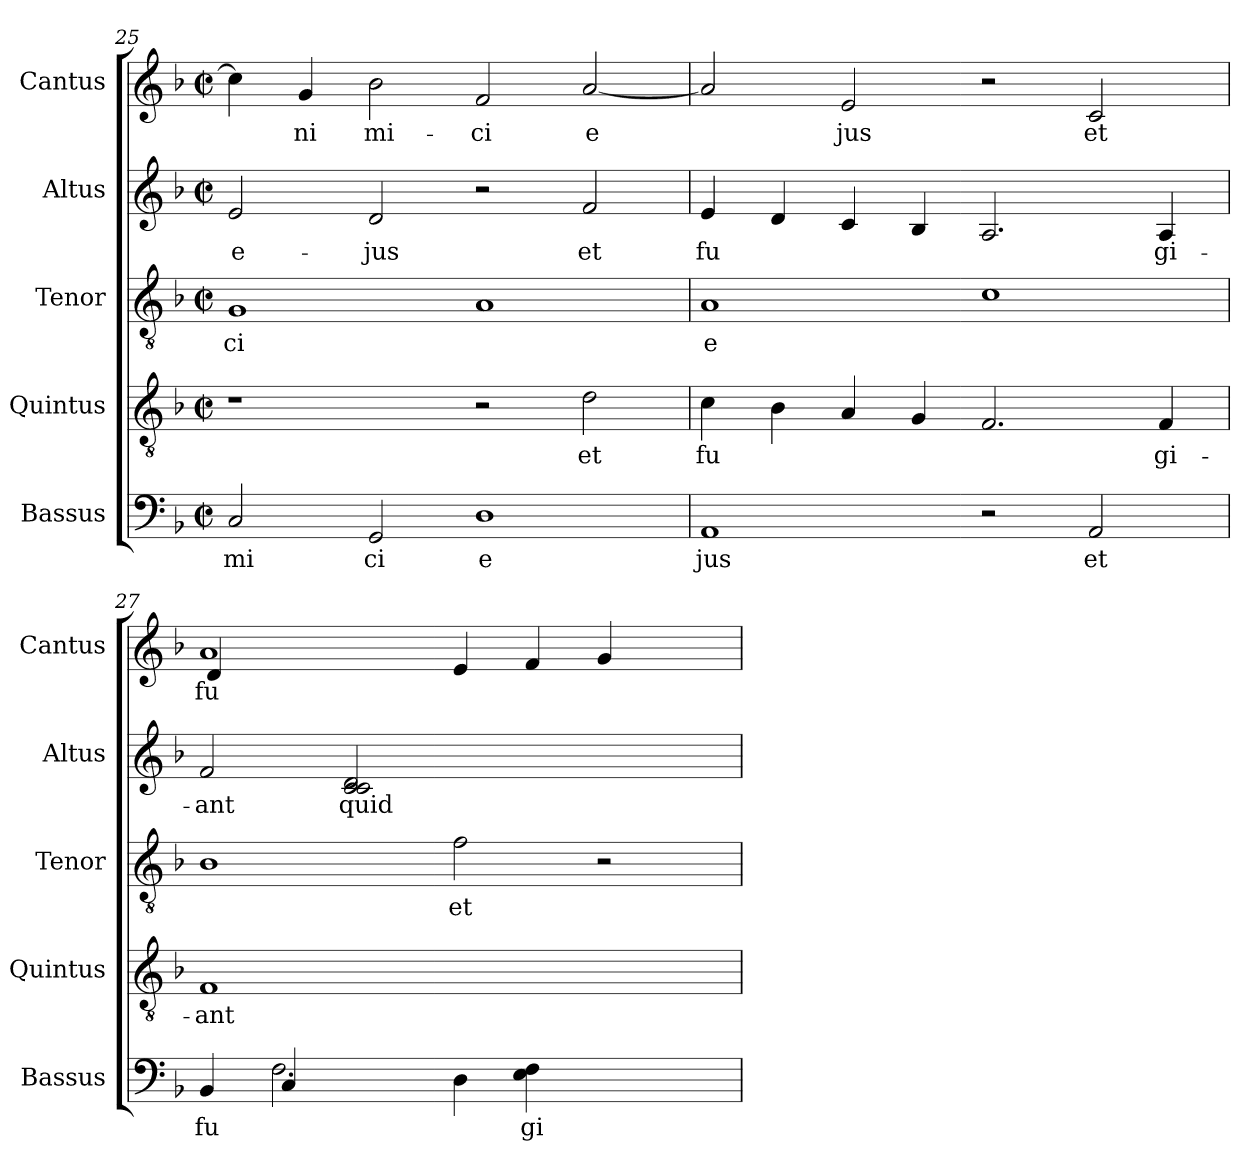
**kern	**text	**kern	**text	**kern	**text	**kern	**text	**kern	**text
*part5	*part5	*part4	*part4	*part3	*part3	*part2	*part2	*part1	*part1
*staff5	*staff5	*staff4	*staff4	*staff3	*staff3	*staff2	*staff2	*staff1	*staff1
*I"Bassus	*	*I"Quintus	*	*I"Tenor	*	*I"Altus	*	*I"Cantus	*
*I'Bassus	*	*I'Quintus	*	*I'Tenor	*	*I'Altus	*	*I'Cantus	*
*clefF4	*	*clefGv2	*	*clefGv2	*	*clefG2	*	*clefG2	*
*k[b-]	*	*k[b-]	*	*k[b-]	*	*k[b-]	*	*k[b-]	*
*F:	*	*F:	*	*F:	*	*F:	*	*F:	*
*M2/2	*	*M2/2	*	*M2/2	*	*M2/2	*	*M2/2	*
*met(c|)	*	*met(c|)	*	*met(c|)	*	*met(c|)	*	*met(c|)	*
=25	=25	=25	=25	=25	=25	=25	=25	=25	=25
!	!LO:LY:b:cj	!	!	!	!LO:LY:b:cj	!	!LO:LY:b:cj	!	!LO:LY:b:cj
2C/	mi	1r	.	1G	-ci	2e/	e-	4cc\]	--
!	!	!	!	!	!	!	!	!	!LO:LY:b:cj
.	.	.	.	.	.	.	.	4g/	-ni
!	!LO:LY:b:cj	!	!	!	!	!	!LO:LY:b:cj	!	!LO:LY:b:cj
2GG/	ci	.	.	.	.	2d/	-jus	2b-\	mi-
!	!LO:LY:b:cj	!	!	!	!LO:LY:b:cj	!	!	!	!LO:LY:b:cj
1D	e	2r	.	1A	.	2r	.	2f/	-ci
!	!	!	!LO:LY:b:cj	!	!	!	!LO:LY:b:cj	!	!LO:LY:b:cj
.	.	2d\	et	.	.	2f/	et	[<2a/	e-
=26	=26	=26	=26	=26	=26	=26	=26	=26	=26
!	!LO:LY:b:cj	!	!LO:LY:b:cj	!	!LO:LY:b:cj	!	!LO:LY:b:cj	!	!LO:LY:b:cj
1AA	jus	4c\	fu-	1A	e-	4e/	fu-	2a/]	--
!	!	!	!LO:LY:b:cj	!	!	!	!LO:LY:b:cj	!	!
.	.	4B-\	--	.	.	4d/	--	.	.
!	!	!	!LO:LY:b:cj	!	!	!	!LO:LY:b:cj	!	!LO:LY:b:cj
.	.	4A/	--	.	.	4c/	--	2e/	-jus
!	!	!	!LO:LY:b:cj	!	!	!	!LO:LY:b:cj	!	!
.	.	4G/	--	.	.	4B-/	--	.	.
!	!	!	!LO:LY:b:cj	!	!LO:LY:b:cj	!	!LO:LY:b:cj	!	!
2r	.	2.F/	--	1c	--	2.A/	--	2r	.
!	!LO:LY:b:cj	!	!	!	!	!	!	!	!LO:LY:b:cj
2AA/	et	.	.	.	.	.	.	2c/	et
!	!	!	!LO:LY:b:cj	!	!	!	!LO:LY:b:cj	!	!
.	.	4F/	-gi-	.	.	4A/	-gi-	.	.
=27	=27	=27	=27	=27	=27	=27	=27	=27	=27
!	!LO:LY:b:cj	!	!LO:LY:b:cj	!	!	!	!LO:LY:b:cj	!	!LO:LY:b:cj
*^	*	*	*	*	*	*	*	*^	*
4BB-/	4ryy	fu	1F	-ant	1B-	.	2f/	-ant	1a	4d/	fu-
!	!	!LO:LY:b:cj	!	!	!	!	!	!	!	!	!
2.F\	4C/	.	.	.	.	.	.	.	.	4ryy	.
!	!	!	!	!	!	!	!	!LO:LY:b:cj	!	!	!
.	2ryy	.	.	.	.	.	2d/ 2c/ 2c/	quid	.	1.ryy	.
!	!	!LO:LY:b:cj	!	!	!	!LO:LY:b:cj	!	!	!	!	!LO:LY:b:cj
4D\	1ryy	.	1ryy	.	2f\	-et	1ryy	.	4e/	.	--
!	!	!LO:LY:b:cj	!	!	!	!	!	!	!	!	!LO:LY:b:cj
4E\ 4F\	.	gi	.	.	.	.	.	.	4f/	.	--
!	!	!	!	!	!	!	!	!	!	!	!LO:LY:b:cj
2ryy	.	.	.	.	2r	.	.	.	4g/	.	--
.	.	.	.	.	.	.	.	.	4ryy	.	.
*v	*v	*	*	*	*	*	*	*	*v	*v	*
=	=	=	=	=	=	=	=	=	=
*-	*-	*-	*-	*-	*-	*-	*-	*-	*-
